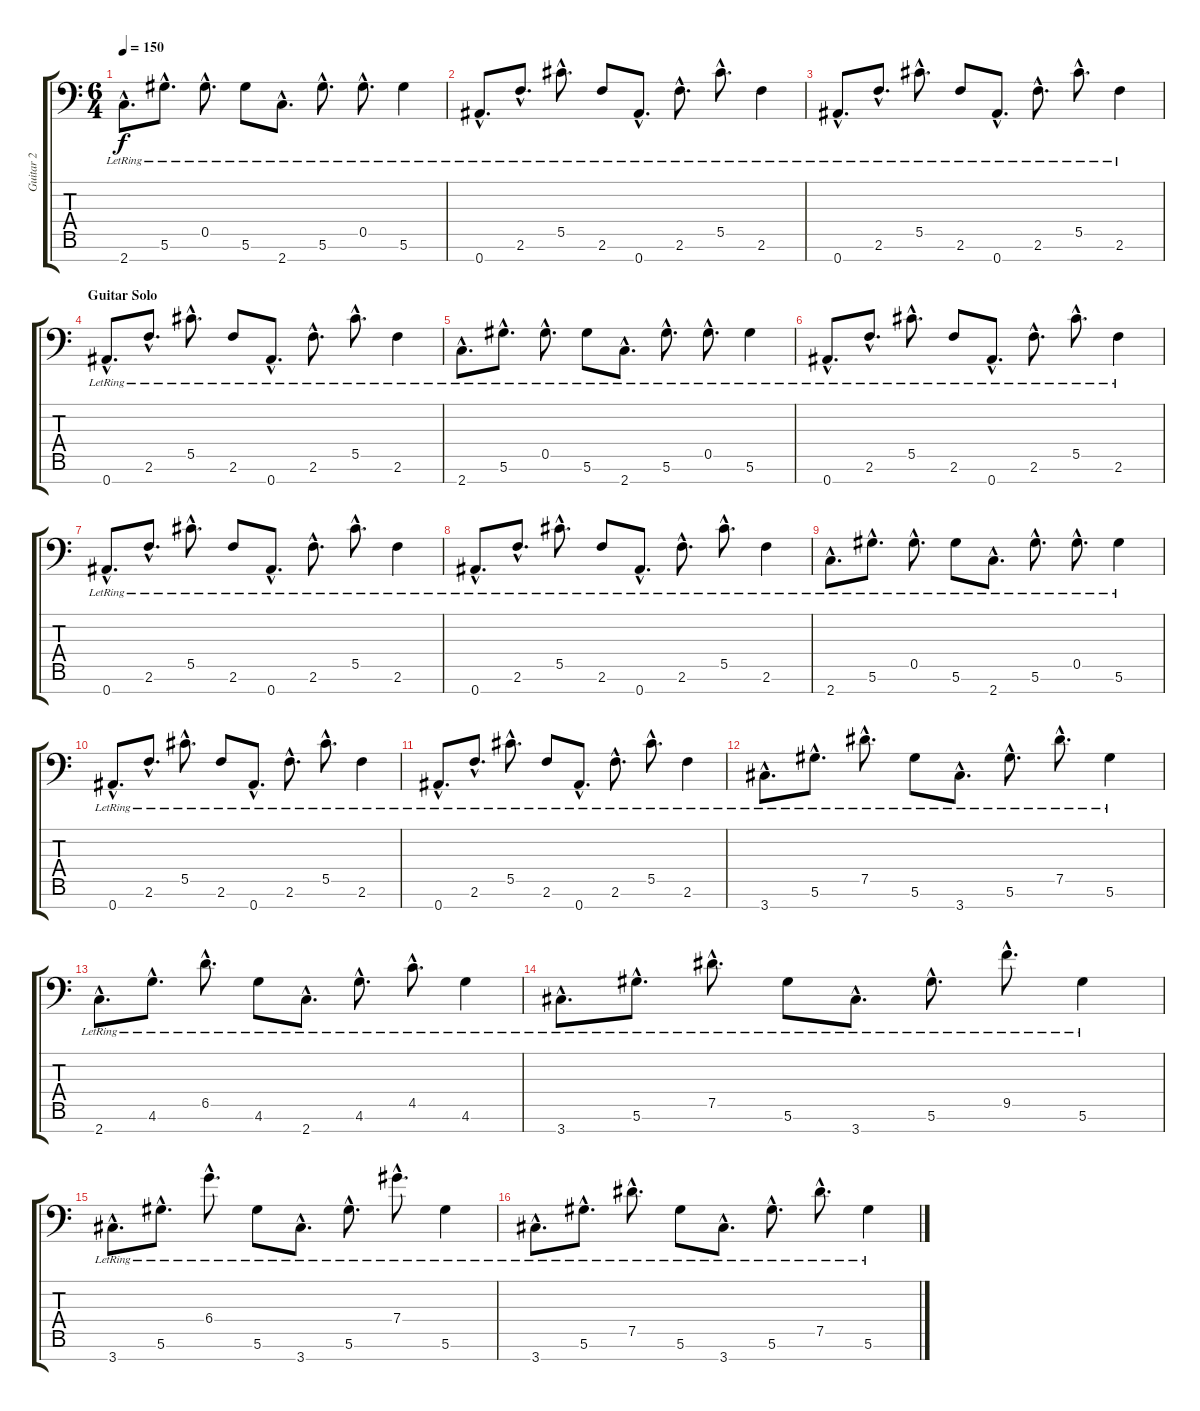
\track ("Guitar 2" "Guitar 2") {instrument distortionguitar}
\staff {score tabs}
\tuning (Eb4 Bb3 Gb3 Db3 Ab2 Eb2 Bb1) {hide}
\ts (6 4)
\tempo 150
\clef f4
\ks c
2.7{hac lr}.8{d dy f} 5.6{hac lr}.8{d} 0.5{hac lr}.8{d} 5.6{lr}.8 2.7{hac lr}.8{d} 5.6{hac lr}.8{d} 0.5{hac lr}.8{d} 5.6{lr}.4 |
0.7{hac lr}.8{d} 2.6{hac lr}.8{d} 5.5{hac lr}.8{d} 2.6{lr}.8 0.7{hac lr}.8{d} 2.6{hac lr}.8{d} 5.5{hac lr}.8{d} 2.6{lr}.4 |
0.7{hac lr}.8{d} 2.6{hac lr}.8{d} 5.5{hac lr}.8{d} 2.6{lr}.8 0.7{hac lr}.8{d} 2.6{hac lr}.8{d} 5.5{hac lr}.8{d} 2.6{lr}.4 |
\section ("" "Guitar Solo")
0.7{hac lr}.8{d} 2.6{hac lr}.8{d} 5.5{hac lr}.8{d} 2.6{lr}.8 0.7{hac lr}.8{d} 2.6{hac lr}.8{d} 5.5{hac lr}.8{d} 2.6{lr}.4 |
2.7{hac lr}.8{d} 5.6{hac lr}.8{d} 0.5{hac lr}.8{d} 5.6{lr}.8 2.7{hac lr}.8{d} 5.6{hac lr}.8{d} 0.5{hac lr}.8{d} 5.6{lr}.4 |
0.7{hac lr}.8{d} 2.6{hac lr}.8{d} 5.5{hac lr}.8{d} 2.6{lr}.8 0.7{hac lr}.8{d} 2.6{hac lr}.8{d} 5.5{hac lr}.8{d} 2.6{lr}.4 |
0.7{hac lr}.8{d} 2.6{hac lr}.8{d} 5.5{hac lr}.8{d} 2.6{lr}.8 0.7{hac lr}.8{d} 2.6{hac lr}.8{d} 5.5{hac lr}.8{d} 2.6{lr}.4 |
0.7{hac lr}.8{d} 2.6{hac lr}.8{d} 5.5{hac lr}.8{d} 2.6{lr}.8 0.7{hac lr}.8{d} 2.6{hac lr}.8{d} 5.5{hac lr}.8{d} 2.6{lr}.4 |
2.7{hac lr}.8{d} 5.6{hac lr}.8{d} 0.5{hac lr}.8{d} 5.6{lr}.8 2.7{hac lr}.8{d} 5.6{hac lr}.8{d} 0.5{hac lr}.8{d} 5.6{lr}.4 |
0.7{hac lr}.8{d} 2.6{hac lr}.8{d} 5.5{hac lr}.8{d} 2.6{lr}.8 0.7{hac lr}.8{d} 2.6{hac lr}.8{d} 5.5{hac lr}.8{d} 2.6{lr}.4 |
0.7{hac lr}.8{d} 2.6{hac lr}.8{d} 5.5{hac lr}.8{d} 2.6{lr}.8 0.7{hac lr}.8{d} 2.6{hac lr}.8{d} 5.5{hac lr}.8{d} 2.6{lr}.4 |
3.7{hac lr}.8{d} 5.6{hac lr}.8{d} 7.5{hac lr}.8{d} 5.6{lr}.8 3.7{hac lr}.8{d} 5.6{hac lr}.8{d} 7.5{hac lr}.8{d} 5.6{lr}.4 |
2.7{hac lr}.8{d} 4.6{hac lr}.8{d} 6.5{hac lr}.8{d} 4.6{lr}.8 2.7{hac lr}.8{d} 4.6{hac lr}.8{d} 4.5{hac lr}.8{d} 4.6{lr}.4 |
3.7{hac lr}.8{d} 5.6{hac lr}.8{d} 7.5{hac lr}.8{d} 5.6{lr}.8 3.7{hac lr}.8{d} 5.6{hac lr}.8{d} 9.5{hac lr}.8{d} 5.6{lr}.4 |
3.7{hac lr}.8{d} 5.6{hac lr}.8{d} 6.4{hac lr}.8{d} 5.6{lr}.8 3.7{hac lr}.8{d} 5.6{hac lr}.8{d} 7.4{hac lr}.8{d} 5.6{lr}.4 |
3.7{hac lr}.8{d} 5.6{hac lr}.8{d} 7.5{hac lr}.8{d} 5.6{lr}.8 3.7{hac lr}.8{d} 5.6{hac lr}.8{d} 7.5{hac lr}.8{d} 5.6{lr}.4
